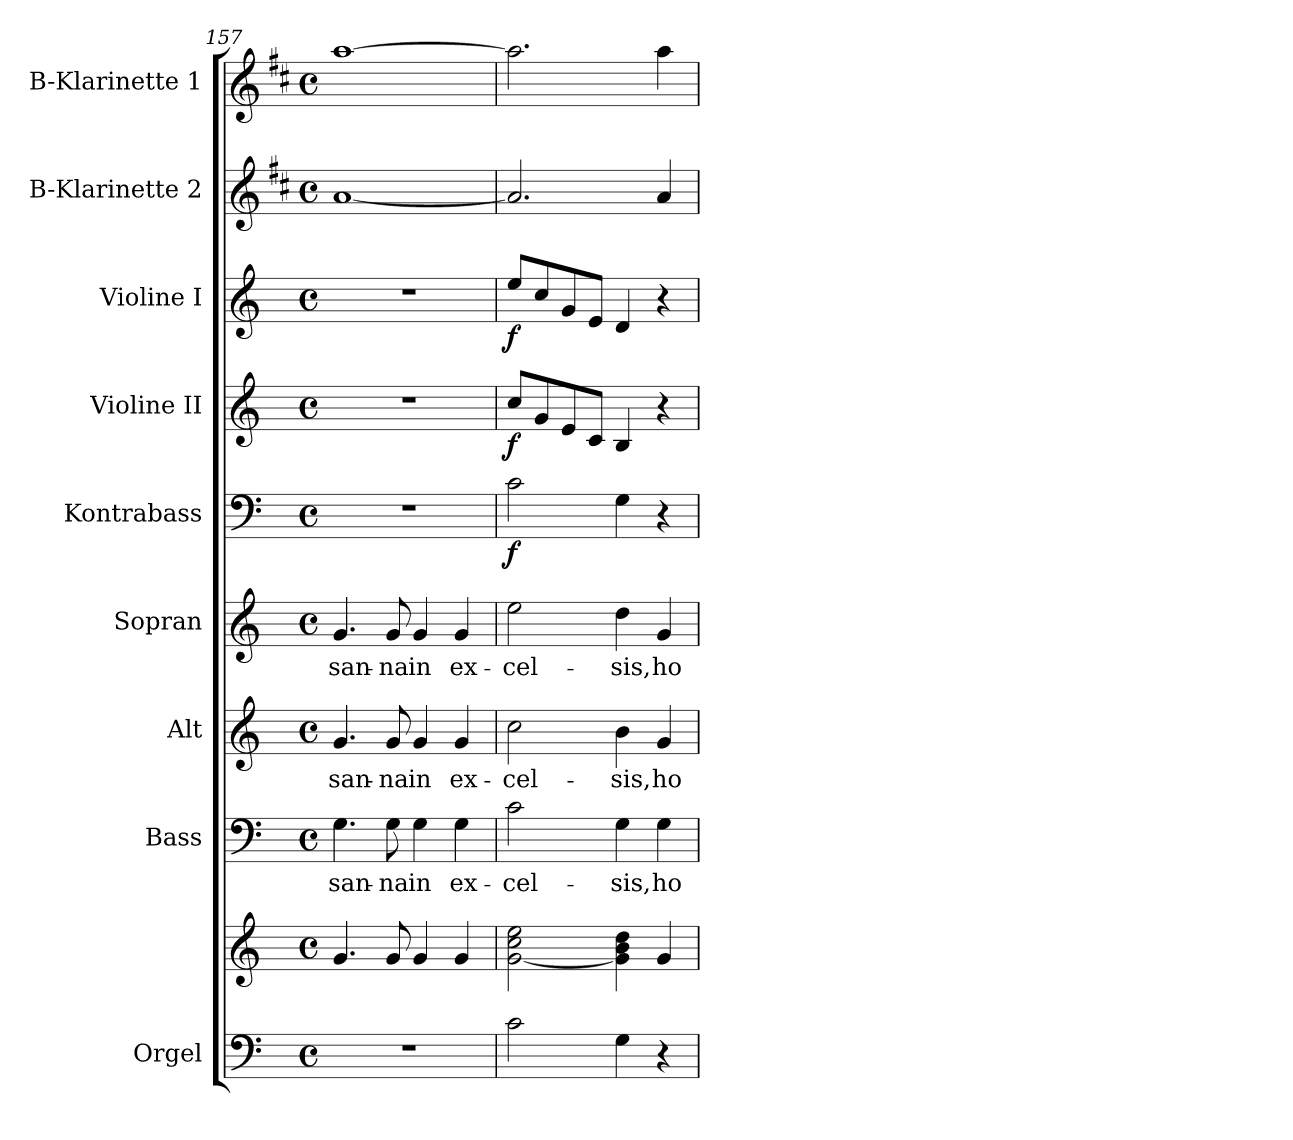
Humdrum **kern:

**kern	**kern	**kern	**text	**kern	**text	**kern	**text	**kern	**dynam	**kern	**dynam	**kern	**dynam	**kern	**kern
*part9	*part9	*part8	*part8	*part7	*part7	*part6	*part6	*part5	*part5	*part4	*part4	*part3	*part3	*part2	*part1
*staff10	*staff9	*staff8	*staff8	*staff7	*staff7	*staff6	*staff6	*staff5	*staff5	*staff4	*staff4	*staff3	*staff3	*staff2	*staff1
*I"Orgel	*	*I"Bass	*	*I"Alt	*	*I"Sopran	*	*I"Kontrabass	*	*I"Violine II	*	*I"Violine I	*	*I"B-Klarinette 2	*I"B-Klarinette 1
*I'Org.	*	*I'B.	*	*I'A.	*	*I'S.	*	*I'Kb.	*	*I'Vl. II	*	*I'Vl. I	*	*I'B Kl. 2	*I'B Kl. 1
*clefF4	*clefG2	*clefF4	*	*clefG2	*	*clefG2	*	*clefF4	*	*clefG2	*	*clefG2	*	*clefG2	*clefG2
*	*	*	*	*	*	*	*	*ITrd7c12	*	*	*	*	*	*ITrd1c2	*ITrd1c2
*k[]	*k[]	*k[]	*	*k[]	*	*k[]	*	*k[]	*	*k[]	*	*k[]	*	*k[]	*k[]
*C:	*C:	*C:	*	*C:	*	*C:	*	*C:	*	*C:	*	*C:	*	*C:	*C:
*M4/4	*M4/4	*M4/4	*	*M4/4	*	*M4/4	*	*M4/4	*	*M4/4	*	*M4/4	*	*M4/4	*M4/4
*met(c)	*met(c)	*met(c)	*	*met(c)	*	*met(c)	*	*met(c)	*	*met(c)	*	*met(c)	*	*met(c)	*met(c)
=157	=157	=157	=157	=157	=157	=157	=157	=157	=157	=157	=157	=157	=157	=157	=157
!	!	!	!LO:LY:b	!	!LO:LY:b	!	!LO:LY:b	!	!	!	!	!	!	!	!
1r	4.g/	4.G\	-san-	4.g/	-san-	4.g/	-san-	1r	.	1r	.	1r	.	[1g	[1gg
!	!	!	!LO:LY:b	!	!LO:LY:b	!	!LO:LY:b	!	!	!	!	!	!	!	!
.	8g/	8G\	-na	8g/	-na	8g/	-na	.	.	.	.	.	.	.	.
!	!	!	!LO:LY:b	!	!LO:LY:b	!	!LO:LY:b	!	!	!	!	!	!	!	!
.	4g/	4G\	in	4g/	in	4g/	in	.	.	.	.	.	.	.	.
!	!	!	!LO:LY:b	!	!LO:LY:b	!	!LO:LY:b	!	!	!	!	!	!	!	!
.	4g/	4G\	ex-	4g/	ex-	4g/	ex-	.	.	.	.	.	.	.	.
=158	=158	=158	=158	=158	=158	=158	=158	=158	=158	=158	=158	=158	=158	=158	=158
!	!	!	!LO:LY:b	!	!LO:LY:b	!	!LO:LY:b	!	!LO:DY:b	!	!LO:DY:b	!	!LO:DY:b	!	!
2c\	[<2g\ 2cc\ 2ee\	2c\	-cel-	2cc\	-cel-	2ee\	-cel-	2C\	f	8cc/L	f	8ee/L	f	2.g/]	2.gg\]
.	.	.	.	.	.	.	.	.	.	8g/	.	8cc/	.	.	.
.	.	.	.	.	.	.	.	.	.	8e/	.	8g/	.	.	.
.	.	.	.	.	.	.	.	.	.	8c/J	.	8e/J	.	.	.
!	!	!	!LO:LY:b	!	!LO:LY:b	!	!LO:LY:b	!	!	!	!	!	!	!	!
4G\	4g\] 4b\ 4dd\	4G\	-sis,	4b\	-sis,	4dd\	-sis,	4GG\	.	4B/	.	4d/	.	.	.
!	!	!	!LO:LY:b	!	!LO:LY:b	!	!LO:LY:b	!	!	!	!	!	!	!	!
4r	4g/	4G\	ho-	4g/	ho-	4g/	ho-	4r	.	4r	.	4r	.	4g/	4gg\
=	=	=	=	=	=	=	=	=	=	=	=	=	=	=	=
*-	*-	*-	*-	*-	*-	*-	*-	*-	*-	*-	*-	*-	*-	*-	*-
